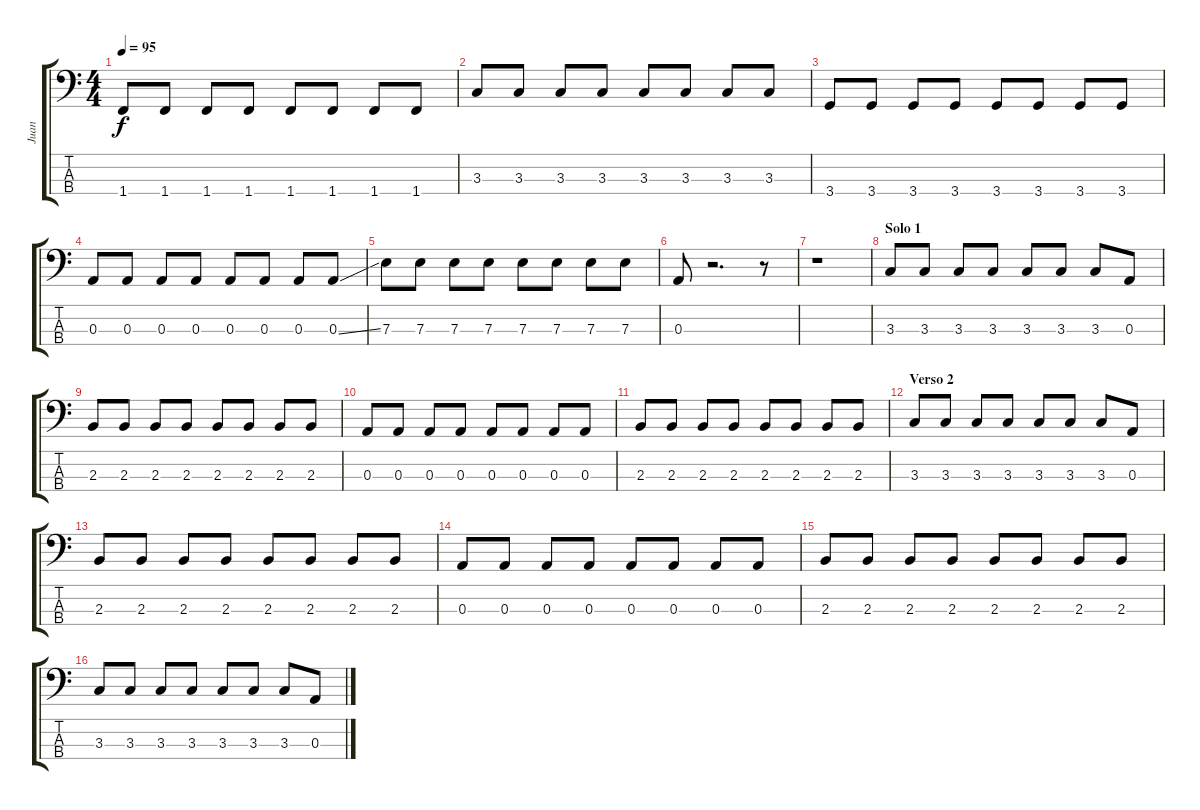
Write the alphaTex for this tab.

\track ("Juan" "Juan") {instrument electricbassfinger}
\staff {score tabs}
\tuning (G2 D2 A1 E1) {hide}
\ts (4 4)
\tempo 95
\clef f4
\ks c
1.4.8{dy f} 1.4.8 1.4.8 1.4.8 1.4.8 1.4.8 1.4.8 1.4.8 |
3.3.8 3.3.8 3.3.8 3.3.8 3.3.8 3.3.8 3.3.8 3.3.8 |
3.4.8 3.4.8 3.4.8 3.4.8 3.4.8 3.4.8 3.4.8 3.4.8 |
0.3.8 0.3.8 0.3.8 0.3.8 0.3.8 0.3.8 0.3.8 0.3{ss}.8 |
7.3.8 7.3.8 7.3.8 7.3.8 7.3.8 7.3.8 7.3.8 7.3.8 |
0.3.8 r.2{d} r.8 |
r.1 |
\section ("" "Solo 1")
3.3.8 3.3.8 3.3.8 3.3.8 3.3.8 3.3.8 3.3.8 0.3.8 |
2.3.8 2.3.8 2.3.8 2.3.8 2.3.8 2.3.8 2.3.8 2.3.8 |
0.3.8 0.3.8 0.3.8 0.3.8 0.3.8 0.3.8 0.3.8 0.3.8 |
2.3.8 2.3.8 2.3.8 2.3.8 2.3.8 2.3.8 2.3.8 2.3.8 |
\section ("" "Verso 2")
3.3.8 3.3.8 3.3.8 3.3.8 3.3.8 3.3.8 3.3.8 0.3.8 |
2.3.8 2.3.8 2.3.8 2.3.8 2.3.8 2.3.8 2.3.8 2.3.8 |
0.3.8 0.3.8 0.3.8 0.3.8 0.3.8 0.3.8 0.3.8 0.3.8 |
2.3.8 2.3.8 2.3.8 2.3.8 2.3.8 2.3.8 2.3.8 2.3.8 |
3.3.8 3.3.8 3.3.8 3.3.8 3.3.8 3.3.8 3.3.8 0.3.8
